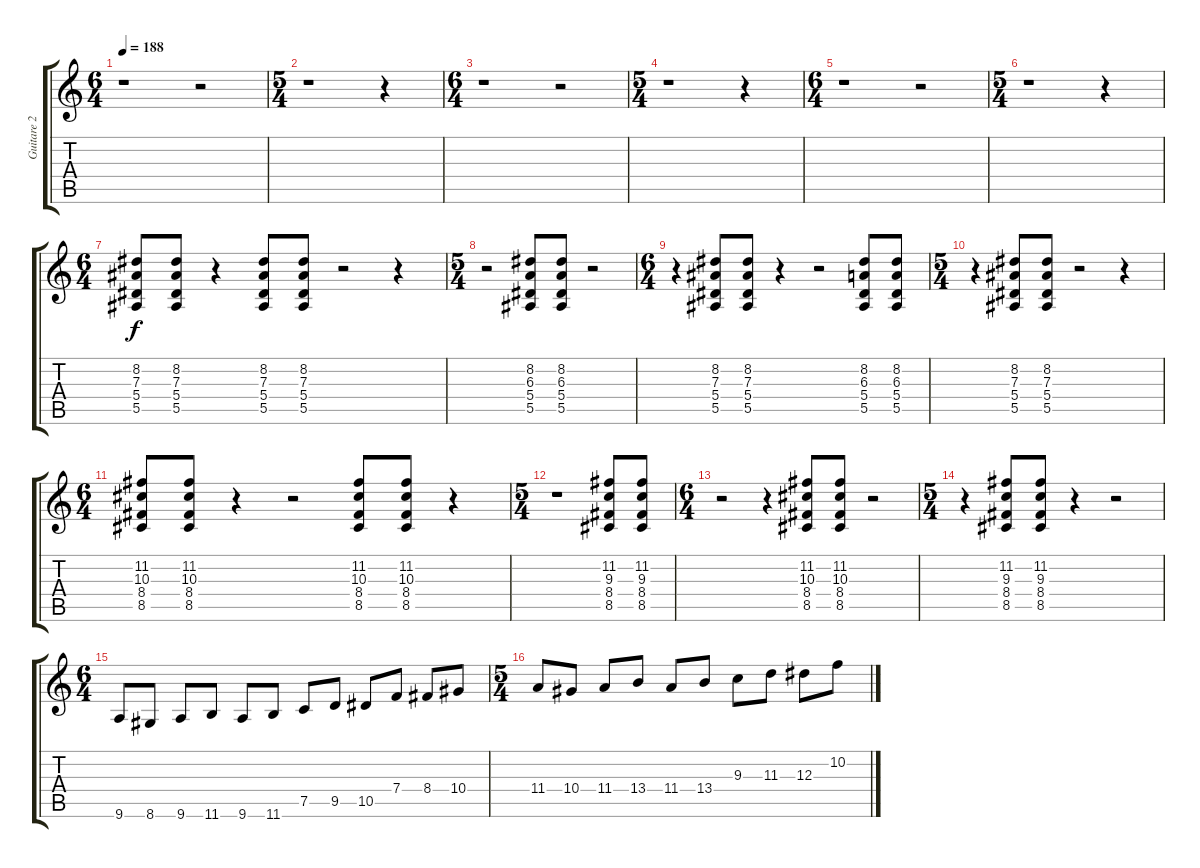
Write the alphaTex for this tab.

\track ("Guitare 2" "Guitare 2") {instrument overdrivenguitar}
\staff {score tabs}
\tuning (C4 G3 Eb3 Bb2 F2 C2) {hide}
\ts (6 4)
\tempo 188
\clef g2
\ks c
r.1{dy f} r.2 |
\ts (5 4)
r.1 r.4 |
\ts (6 4)
r.1 r.2 |
\ts (5 4)
r.1 r.4 |
\ts (6 4)
r.1 r.2 |
\ts (5 4)
r.1 r.4 |
\ts (6 4)
(8.2 7.3 5.4 5.5).8{volume 11} (8.2 7.3 5.4 5.5).8 r.4 (8.2 7.3 5.4 5.5).8 (8.2 7.3 5.4 5.5).8 r.2 r.4 |
\ts (5 4)
r.2 (8.2 6.3 5.4 5.5).8 (8.2 6.3 5.4 5.5).8 r.2 |
\ts (6 4)
r.4 (8.2 7.3 5.4 5.5).8 (8.2 7.3 5.4 5.5).8 r.4 r.2 (8.2 6.3 5.4 5.5).8 (8.2 6.3 5.4 5.5).8 |
\ts (5 4)
r.4 (8.2 7.3 5.4 5.5).8 (8.2 7.3 5.4 5.5).8 r.2 r.4 |
\ts (6 4)
(11.2 10.3 8.4 8.5).8 (11.2 10.3 8.4 8.5).8 r.4 r.2 (11.2 10.3 8.4 8.5).8 (11.2 10.3 8.4 8.5).8 r.4 |
\ts (5 4)
r.1 (11.2 9.3 8.4 8.5).8 (11.2 9.3 8.4 8.5).8 |
\ts (6 4)
r.2 r.4 (11.2 10.3 8.4 8.5).8 (11.2 10.3 8.4 8.5).8 r.2 |
\ts (5 4)
r.4 (11.2 9.3 8.4 8.5).8 (11.2 9.3 8.4 8.5).8 r.4 r.2 |
\ts (6 4)
9.6.8{volume 16} 8.6.8 9.6.8 11.6.8 9.6.8 11.6.8 7.5.8 9.5.8 10.5.8 7.4.8 8.4.8 10.4.8 |
\ts (5 4)
11.4.8 10.4.8 11.4.8 13.4.8 11.4.8 13.4.8 9.3.8 11.3.8 12.3.8 10.2.8
